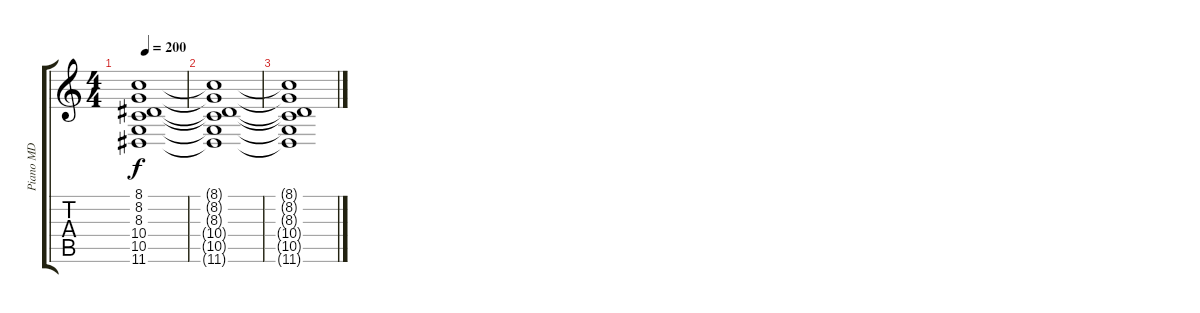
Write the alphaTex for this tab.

\track ("Piano MD" "Piano MD") {instrument acousticgrandpiano}
\staff {score tabs}
\tuning (E4 B3 G3 D3 A2 E2) {hide}
\ts (4 4)
\tempo 200
\clef g2
\ks c
(8.1{t} 8.2{t} 8.3{t} 10.4{t} 10.5{t} 11.6{t}).1{dy f} |
(8.1{t} 8.2{t} 8.3{t} 10.4{t} 10.5{t} 11.6{t}).1 |
(8.1{t} 8.2{t} 8.3{t} 10.4{t} 10.5{t} 11.6{t}).1
